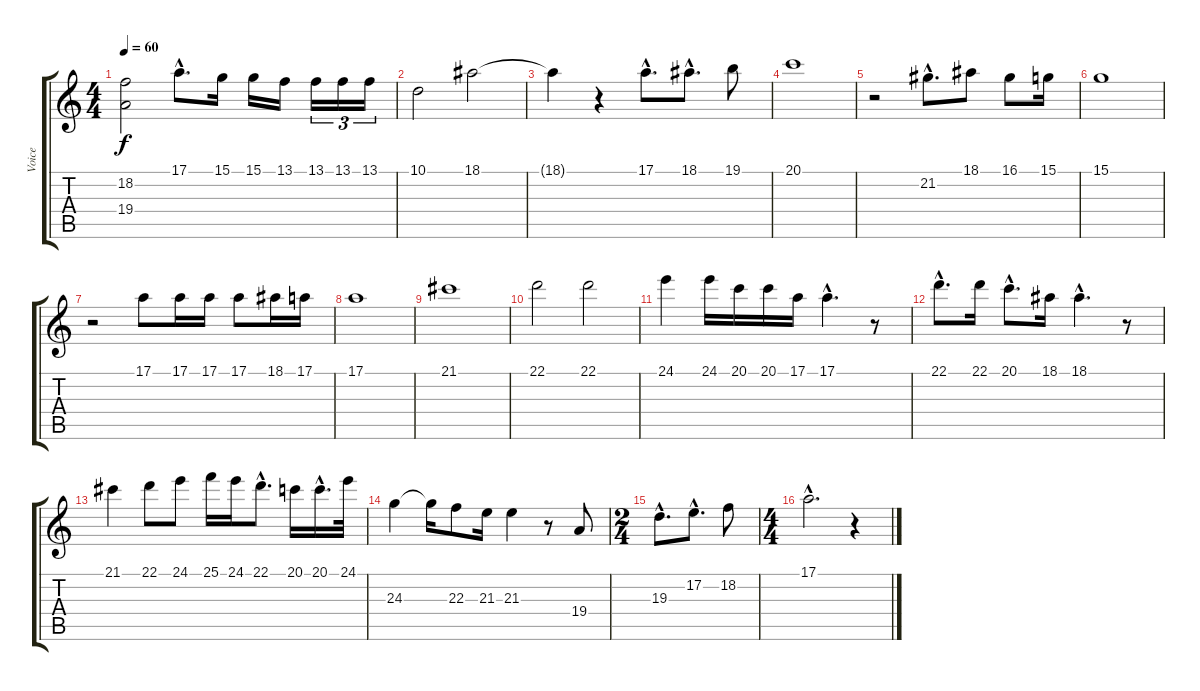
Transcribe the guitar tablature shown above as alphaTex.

\track ("Voice" "Voice") {instrument oboe}
\staff {score tabs}
\tuning (E4 B3 G3 D3 A2 E2) {hide}
\ts (4 4)
\tempo 60
\clef g2
\ks c
(18.2 19.4).2{dy f} 17.1{hac}.8{d} 15.1.16 15.1.16 13.1.16 13.1.16{tu (3 2)} 13.1.16{tu (3 2)} 13.1.16{tu (3 2)} |
10.1.2 18.1.2 |
18.1{t}.4 r.4 17.1{hac}.8{d} 18.1{hac}.8{d} 19.1.8 |
20.1.1 |
r.2 21.2{hac}.8{d} 18.1.8 16.1.8 15.1.16 |
15.1.1 |
r.2 17.1.8 17.1.16 17.1.16 17.1.8 18.1.16 17.1.16 |
17.1.1 |
21.1.1 |
22.1.2 22.1.2 |
24.1.4 24.1.16 20.1.16 20.1.16 17.1.16 17.1{hac}.4{d} r.8 |
22.1{hac}.8{d} 22.1.16 20.1{hac}.8{d} 18.1.16 18.1{hac}.4{d} r.8 |
21.1.4 22.1.8 24.1.8 25.1.16 24.1.16 22.1{hac}.8{d} 20.1.16 20.1{hac}.16{d} 24.1.32 |
24.3.4 24.3{t}.16 22.3.8 21.3.16 21.3.4 r.8 19.4.8 |
\ts (2 4)
19.3{hac}.8{d} 17.2{hac}.8{d} 18.2.8 |
\ts (4 4)
17.1{hac}.2{d} r.4
